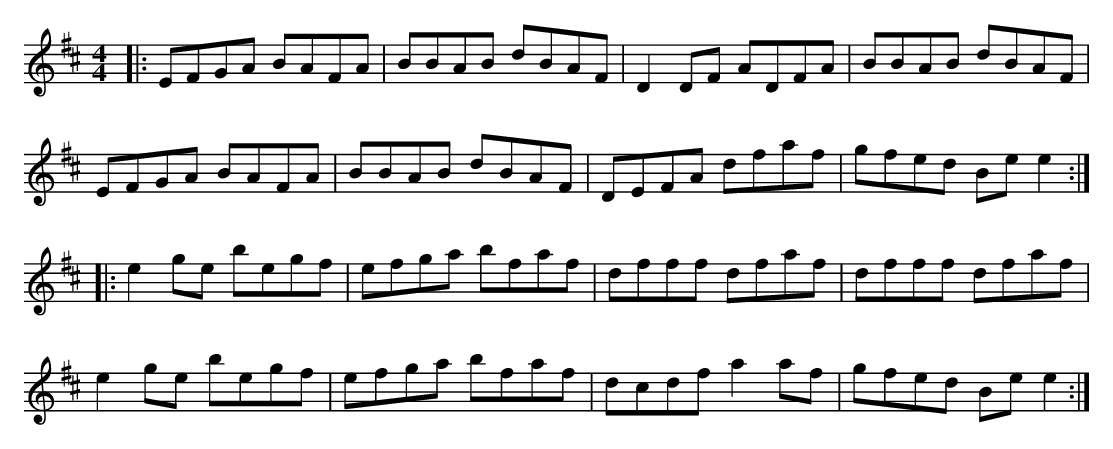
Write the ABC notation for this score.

X:1
M:4/4
K:Edor
|:EFGA BAFA|BBAB dBAF|D2 DF ADFA|BBAB dBAF|
EFGA BAFA|BBAB dBAF|DEFA dfaf|gfed Be e2:|
|:e2ge begf|efga bfaf|dfff dfaf|dfff dfaf|
e2ge begf|efga bfaf|dcdf a2 af|gfed Be e2:|
